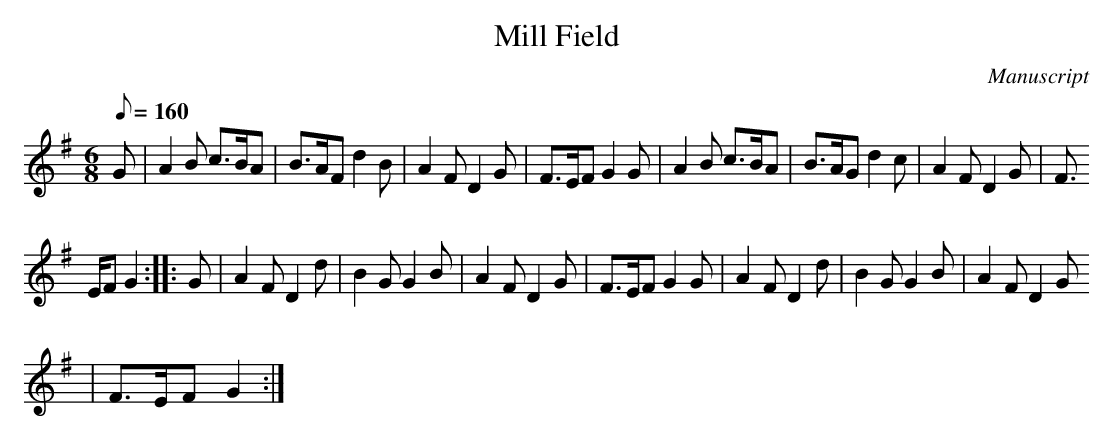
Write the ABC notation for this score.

X:1
T: Mill Field
M:6/8
L:1/8
Q:160
O:Manuscript
K:G
G|A2 B c>BA|B>AF d2 B|A2 F D2 G|F>EF G2 G|A2B c>BA|B>AG d2 c|A2F D2 G|F>
EF G2::\
G|A2 F D2 d|B2 G G2 B|A2 F D2 G|F>EF G2 G|A2 F D2 d |B2 G G2 B|A2 F D2 G
|F>EF G2:|
